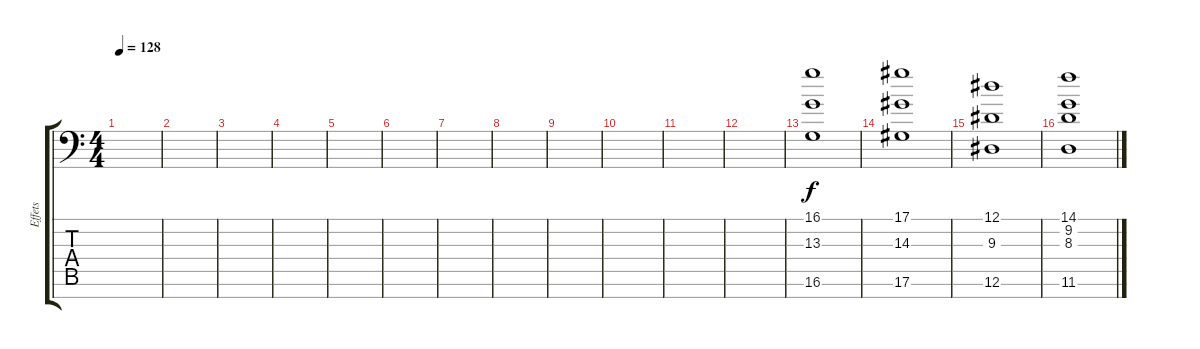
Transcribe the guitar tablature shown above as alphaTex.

\track ("Effets" "Effets") {instrument stringensemble1}
\staff {score tabs}
\tuning (Eb4 Bb3 Gb3 Db3 Ab2 Eb2 Bb1) {hide}
\ts (4 4)
\section ("" "")
\tempo 128
\clef f4
\ks c
|
|
|
|
|
|
|
|
|
|
|
|
\section ("" "")
(16.1 13.3 16.6).1 |
(17.1 14.3 17.6).1{dy f} |
(12.1 9.3 12.6).1 |
(14.1 9.2 8.3 11.6).1
